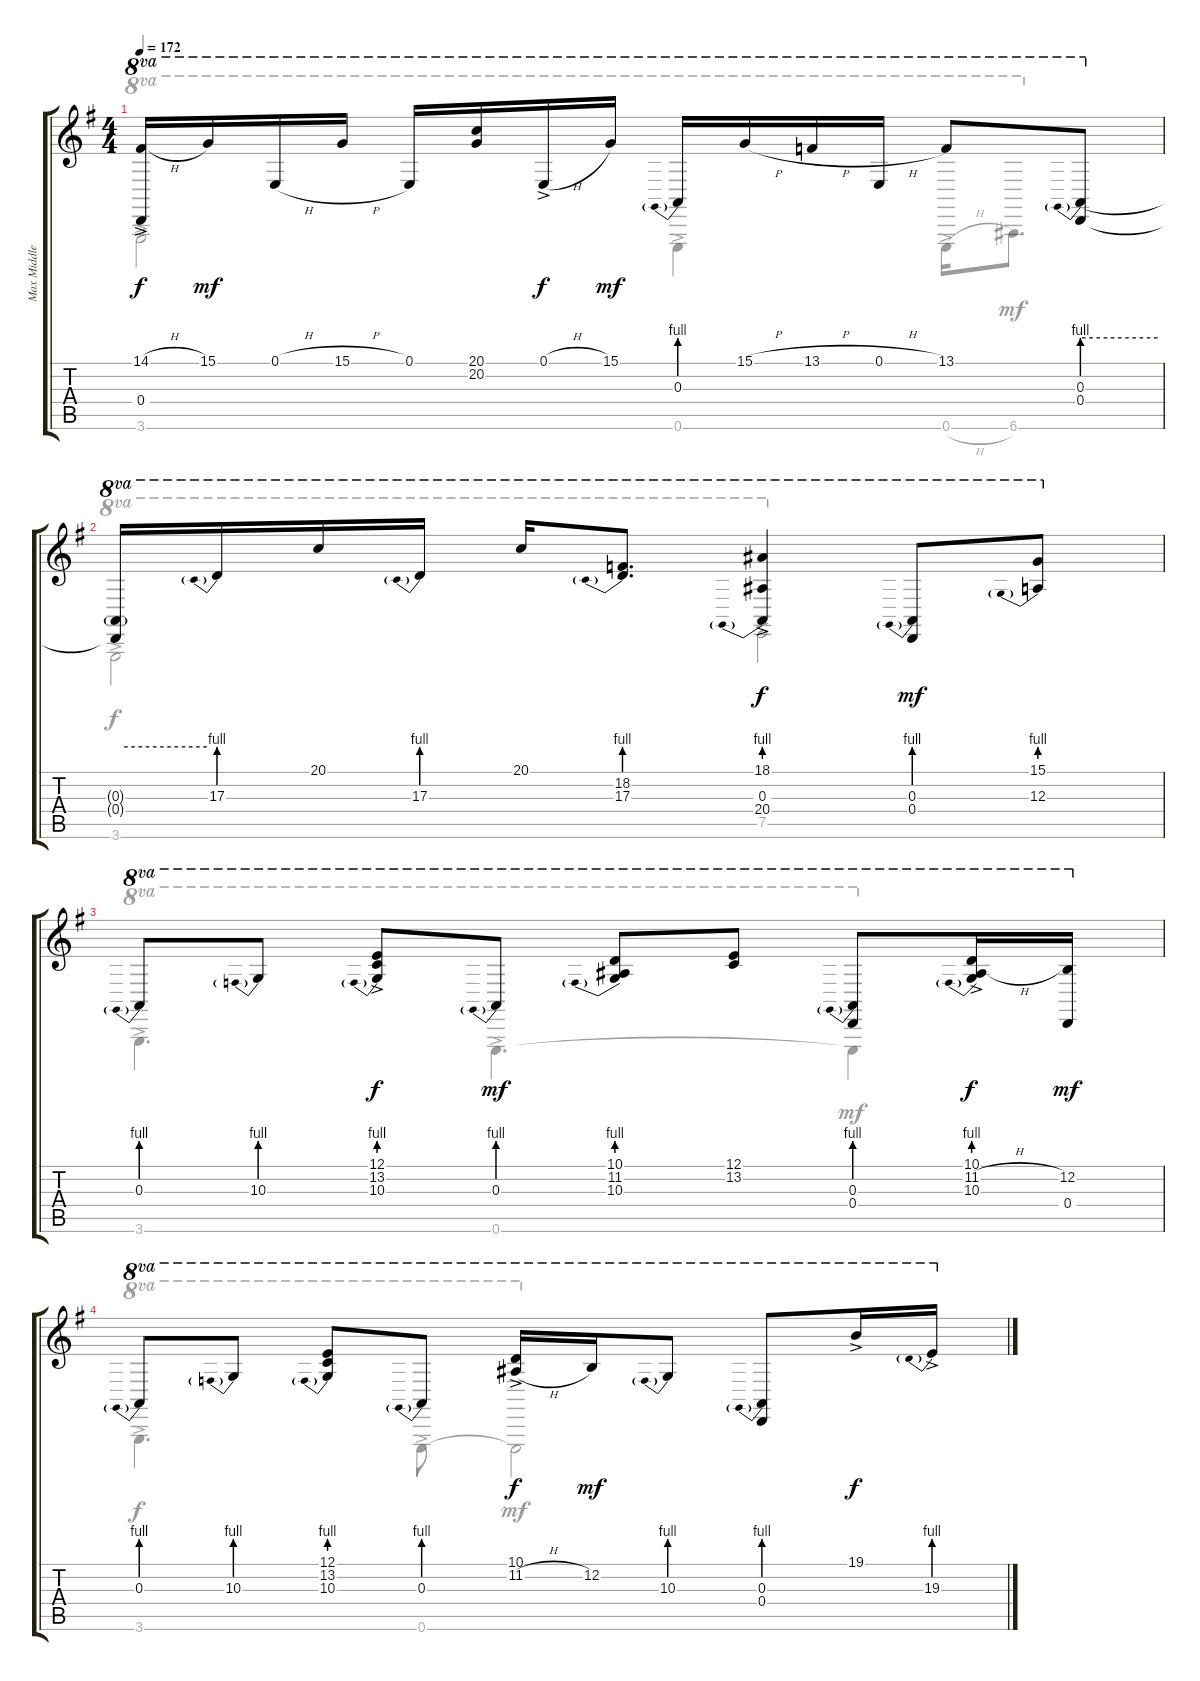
\track ("Max Middleton" "Max Middle") {instrument acousticgrandpiano}
\staff {score tabs}
\tuning (E4 B3 G3 D3 A2 E2) {hide}
\voice
\ts (4 4)
\tempo 172
\clef g2
\ks g
(14.1{h ac} 0.4{ac}).16{ot 8va dy f} 15.1.16{ot 8va dy mf} 0.1{h}.16{ot 8va} 15.1{h}.16{ot 8va} 0.1.16{ot 8va} (20.1 20.2).16{ot 8va} 0.1{h ac}.16{ot 8va dy f} 15.1.16{ot 8va dy mf} 0.3{be (prebend 0 4 60 4)}.16{ot 8va} 15.1{h}.16{ot 8va} 13.1{h}.16{ot 8va} 0.1{h}.16{ot 8va} 13.1.8{ot 8va} (0.3{be (prebend 0 4 60 4)} 0.4).8{ot 8va} |
(0.3{be (hold 0 4 60 4) t} 0.4{t}).16{ot 8va} 17.3{be (prebend 0 4 60 4)}.16{ot 8va} 20.1.16{ot 8va} 17.3{be (prebend 0 4 60 4)}.16{ot 8va} 20.1.16{ot 8va} (18.2 17.3{be (prebend 0 4 60 4)}).8{d ot 8va} (18.1{ac} 0.3{be (prebend 0 4 60 4) ac} 20.4{ac}).4{ot 8va dy f} (0.3{be (prebend 0 4 60 4)} 0.4).8{ot 8va dy mf} (15.1 12.3{be (prebend 0 4 60 4)}).8{ot 8va} |
0.3{be (prebend 0 4 60 4)}.8{ot 8va} 10.3{be (prebend 0 4 60 4)}.8{ot 8va} (12.1{ac} 13.2{ac} 10.3{be (prebend 0 4 60 4) ac}).8{ot 8va dy f} 0.3{be (prebend 0 4 60 4)}.8{ot 8va dy mf} (10.1 11.2 10.3{be (prebend 0 4 60 4)}).8{ot 8va} (12.1 13.2).8{ot 8va} (0.3{be (prebend 0 4 60 4)} 0.4).8{ot 8va} (10.1{ac} 11.2{h ac} 10.3{be (prebend 0 4 60 4) ac}).16{ot 8va dy f} (12.2 0.4).16{ot 8va dy mf} |
0.3{be (prebend 0 4 60 4)}.8{ot 8va} 10.3{be (prebend 0 4 60 4)}.8{ot 8va} (12.1 13.2 10.3{be (prebend 0 4 60 4)}).8{ot 8va} 0.3{be (prebend 0 4 60 4)}.8{ot 8va} (10.1{ac} 11.2{h ac}).16{ot 8va dy f} 12.2.16{ot 8va dy mf} 10.3{be (prebend 0 4 60 4)}.8{ot 8va} (0.3{be (prebend 0 4 60 4)} 0.4).8{ot 8va} 19.1{ac}.16{ot 8va dy f} 19.3{be (prebend 0 4 60 4) ac}.16{ot 8va}
\voice
\clef g2
\ottava regular
\simile none
\ks g
3.6{ac}.2{ot 8va dy f} 0.6{ac}.4{ot 8va} 0.6{h ac}.16{ot 8va} 6.6.8{d ot 8va dy mf} |
3.6{ac}.2{ot 8va dy f} 7.5{ac}.2{ot 8va} |
3.6{ac}.4{d ot 8va} 0.6{ac}.4{d ot 8va} 0.6{t}.4{ot 8va dy mf} |
3.6{ac}.4{d ot 8va dy f} 0.6{ac}.8{ot 8va} 0.6{t}.2{ot 8va dy mf}
